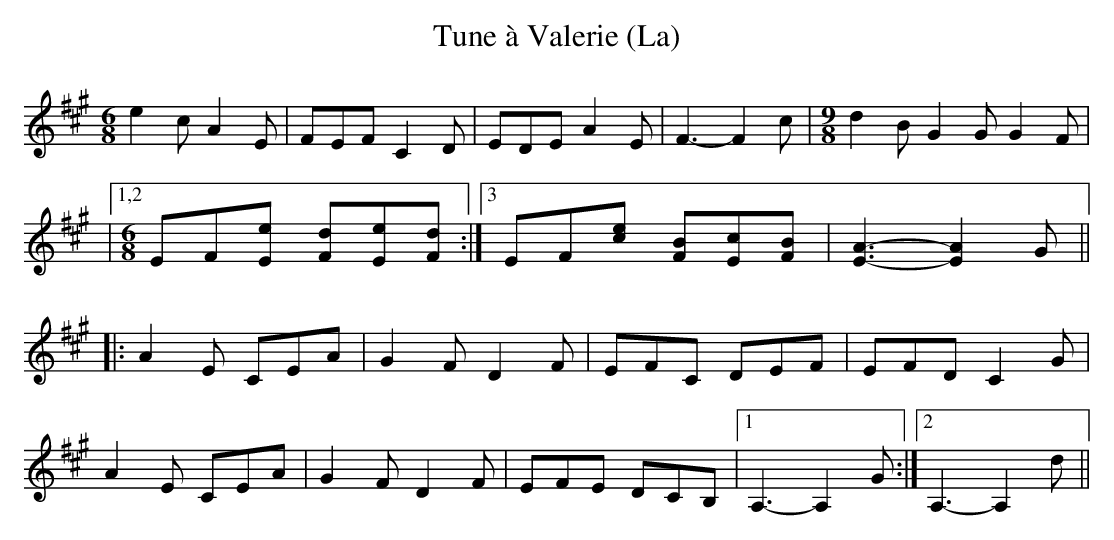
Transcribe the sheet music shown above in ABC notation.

X:1
T:Tune à Valerie (La)
M:6/8
L:1/8
K:A
e2c A2E|FEF C2D|EDE A2E|F3-F2c|[M:9/8]d2B G2G G2F|
|1,2[M:6/8] EF[Ee] [Fd][Ee][Fd]:|3 EF[ec] [FB][Ec][FB]|[E3A3]-[E2A2]G||
|:A2E CEA|G2F D2F|EFC DEF|EFD C2G|
A2E CEA|G2F D2F|EFE DCB,|1 A,3- A,2G:|2 A,3-A,2d||
